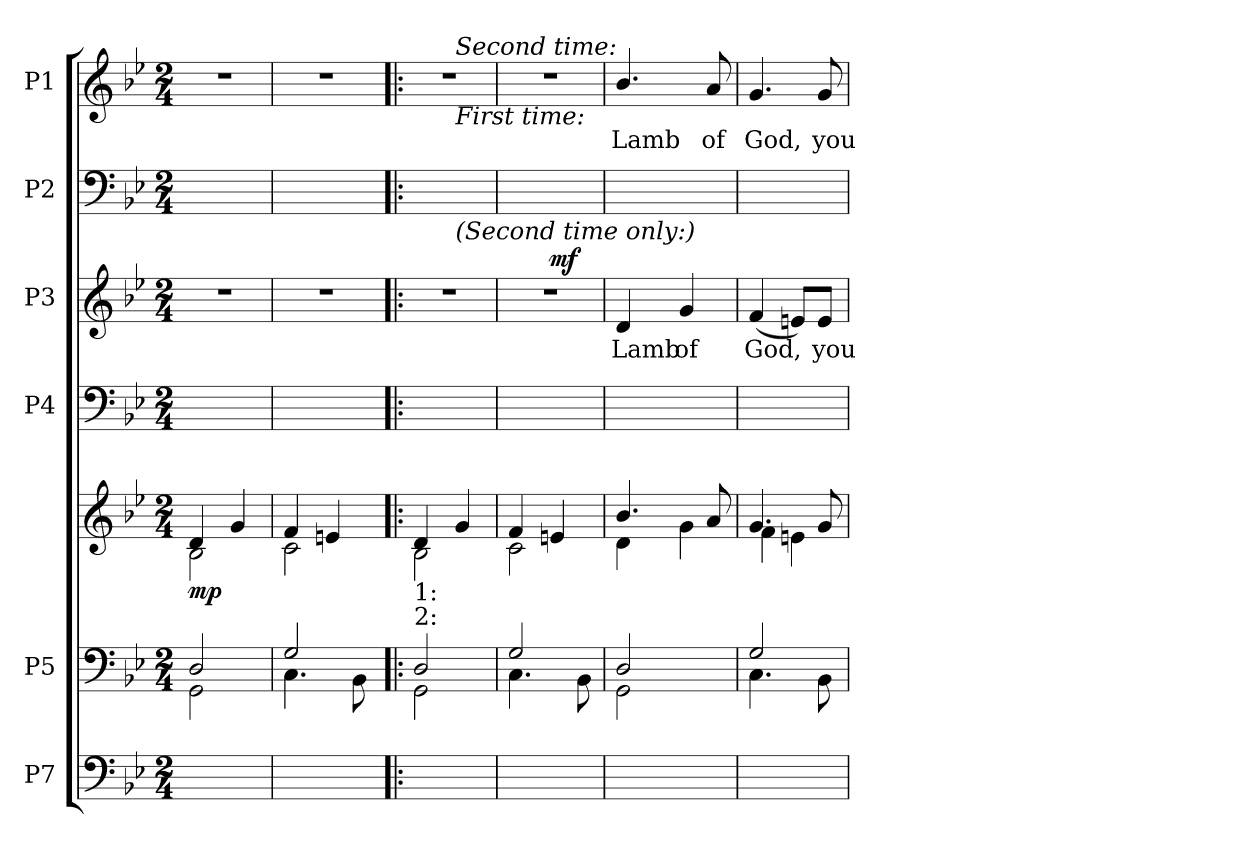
**kern	**kern	**kern	**dynam	**kern	**text	**kern	**text	**dynam	**kern	**text	**kern	**text	**dynam
*part6	*part5	*part5	*part5	*part4	*part4	*part3	*part3	*part3	*part2	*part2	*part1	*part1	*part1
*staff7	*staff6	*staff5	*staff5/6	*staff4	*staff4	*staff3	*staff3	*staff3	*staff2	*staff2	*staff1	*staff1	*staff1
*I"P7	*I"P5	*	*	*I"P4	*	*I"P3	*	*	*I"P2	*	*I"P1	*	*
!!LO:PB:g=z
*clefF4	*clefF4	*clefG2	*	*clefF4	*	*clefG2	*	*	*clefF4	*	*clefG2	*	*
*k[b-e-]	*k[b-e-]	*k[b-e-]	*	*k[b-e-]	*	*k[b-e-]	*	*	*k[b-e-]	*	*k[b-e-]	*	*
*g:	*g:	*g:	*	*g:	*	*g:	*	*	*g:	*	*g:	*	*
*M2/4	*M2/4	*M2/4	*	*M2/4	*	*M2/4	*	*	*M2/4	*	*M2/4	*	*
*MM60	*MM60	*MM60	*	*MM60	*	*MM60	*	*	*MM60	*	*MM60	*	*
=1	=1	=1	=1	=1	=1	=1	=1	=1	=1	=1	=1	=1	=1
*	*^	*^	*	*	*	*	*	*	*	*	*	*	*
!	!	!	!	!	!	!LO:N:vis=1	!	!LO:N:vis=1	!	!	!LO:N:vis=1	!	!LO:N:vis=1	!	!
2GGi/yy	2Di/	2GGi\	4di/	2B-i\	mp	2ryy	.	2r	.	.	2ryy	.	2r	.	.
.	.	.	4gi/	.	.	.	.	.	.	.	.	.	.	.	.
=2	=2	=2	=2	=2	=2	=2	=2	=2	=2	=2	=2	=2	=2	=2	=2
!	!	!	!	!	!	!LO:N:vis=1	!	!LO:N:vis=1	!	!	!LO:N:vis=1	!	!LO:N:vis=1	!	!
4.Ci/yy	2Gi/	4.Ci\	4fi/	2ci\	.	2ryy	.	2r	.	.	2ryy	.	2r	.	.
.	.	.	4eni/	.	.	.	.	.	.	.	.	.	.	.	.
8BB-i/yy	.	8BB-i\	.	.	.	.	.	.	.	.	.	.	.	.	.
=3!|:	=3!|:	=3!|:	=3!|:	=3!|:	=3!|:	=3!|:	=3!|:	=3!|:	=3!|:	=3!|:	=3!|:	=3!|:	=3!|:	=3!|:	=3!|:
!	!	!	!LO:TX:b:t=1&colon;	!	!	!	!	!	!	!	!	!	!	!	!
!	!	!	!LO:TX:b:t=2&colon;	!	!	!	!	!	!	!	!	!	!	!	!
!	!	!	!	!	!	!LO:N:vis=1	!	!LO:N:vis=1	!	!	!LO:N:vis=1	!	!LO:N:vis=1	!	!
*	*	*	*	*	*	*	*	*^	*	*	*	*	*^	*	*
2GGi/yy	2Di/	2GGi\	4di/	2B-i\	mp mf	2ryy	.	2r	4ryy	.	.	2ryy	.	2r	4ryy	.	.
!	!	!	!	!	!	!	!	!	!	!	!	!	!	!	!LO:TX:b:i:t=First time&colon;	!	!
!	!	!	!	!	!	!	!	!	!	!	!	!	!	!	!LO:TX:i:t=Second time&colon;	!	!
!	!	!	!	!	!	!	!	!	!LO:TX:a:i:t=(Second time only&colon;)	!	!	!	!	!	!	!	!
.	.	.	4gi/	.	.	.	.	.	4ryy	.	.	.	.	.	4ryy	.	.
=4	=4	=4	=4	=4	=4	=4	=4	=4	=4	=4	=4	=4	=4	=4	=4	=4	=4
!	!	!	!	!	!	!LO:N:vis=1	!	!LO:N:vis=1	!	!	!	!LO:N:vis=1	!	!LO:N:vis=1	!	!	!
4.Ci/yy	2Gi/	4.Ci\	4fi/	2ci\	.	2ryy	.	2r	4ryy	.	.	2ryy	.	2r	4.ryy	.	.
.	.	.	4eni/	.	.	.	.	.	4ryy	.	mf	.	.	.	.	.	.
8BB-i/yy	.	8BB-i\	.	.	.	.	.	.	.	.	.	.	.	.	8ryy	.	mp mf
*	*	*	*	*	*	*	*	*v	*v	*	*	*	*	*v	*v	*	*
=5	=5	=5	=5	=5	=5	=5	=5	=5	=5	=5	=5	=5	=5	=5	=5
*	*	*	*	*	*	*	*	*^	*	*	*	*	*^	*	*
!	!	!	!	!	!	!	!LO:LY:b:color=#000000	!	!	!	!	!	!	!	!	!	!
*	*	*	*	*	*	*	*	*v	*v	*	*	*	*	*v	*v	*	*
*	*	*	*	*	*	*	*	*^	*	*	*	*	*^	*	*
!	!	!	!	!	!	!	!	!	!	!LO:LY:b:color=#000000	!	!	!	!	!	!	!
*	*	*	*	*	*	*	*	*v	*v	*	*	*	*	*v	*v	*	*
*	*	*	*	*	*	*	*	*^	*	*	*	*	*^	*	*
!	!	!	!	!	!	!	!	!	!	!	!	!	!LO:LY:b:color=#000000	!	!	!	!
*	*	*	*	*	*	*	*	*v	*v	*	*	*	*	*v	*v	*	*
*	*	*	*	*	*	*	*	*^	*	*	*	*	*^	*	*
!	!	!	!	!	!	!	!	!	!	!	!	!	!	!	!	!LO:LY:b:color=#000000	!
*	*	*	*	*	*	*	*	*v	*v	*	*	*	*	*v	*v	*	*
2GGi/yy	2Di/	2GGi\	4.b-i/	4di\	.	4Di\yy	Lamb	4di/	Lamb	.	4.B-i\yy	Lamb	4.b-i/	Lamb	.
!	!	!	!	!	!	!	!LO:LY:b:color=#000000	!	!	!	!	!	!	!	!
!	!	!	!	!	!	!	!	!	!LO:LY:b:color=#000000	!	!	!	!	!	!
.	.	.	.	4gi\	.	4Gi\yy	of	4gi/	of	.	.	.	.	.	.
!	!	!	!	!	!	!	!	!	!	!	!	!LO:LY:b:color=#000000	!	!	!
!	!	!	!	!	!	!	!	!	!	!	!	!	!	!LO:LY:b:color=#000000	!
.	.	.	8ai/	.	.	.	.	.	.	.	8Ai\yy	of	8ai/	of	.
=6	=6	=6	=6	=6	=6	=6	=6	=6	=6	=6	=6	=6	=6	=6	=6
!	!	!	!	!	!	!	!LO:LY:b:color=#000000	!	!	!	!	!	!	!	!
!	!	!	!	!	!	!	!	!	!LO:LY:b:color=#000000	!	!	!	!	!	!
!	!	!	!	!	!	!	!	!	!	!	!	!LO:LY:b:color=#000000	!	!	!
!	!	!	!	!	!	!	!	!	!	!	!	!	!	!LO:LY:b:color=#000000	!
4.Ci/yy	2Gi/	4.Ci\	4.gi/	4fi\	.	(4Fi\yy	God,	(4fi/	God,	.	4.Gi\yy	God,	4.gi/	God,	.
.	.	.	.	4eni\	.	8Eni\Lyy)	.	8eni/L)	.	.	.	.	.	.	.
!	!	!	!	!	!	!	!LO:LY:b:color=#000000	!	!	!	!	!	!	!	!
!	!	!	!	!	!	!	!	!	!LO:LY:b:color=#000000	!	!	!	!	!	!
!	!	!	!	!	!	!	!	!	!	!	!	!LO:LY:b:color=#000000	!	!	!
!	!	!	!	!	!	!	!	!	!	!	!	!	!	!LO:LY:b:color=#000000	!
8BB-i/yy	.	8BB-i\	8gi/	.	.	8Ei\Jyy	you	8ei/J	you	.	8Gi\yy	you	8gi/	you	.
*	*v	*v	*	*	*	*	*	*	*	*	*	*	*	*	*
*	*	*v	*v	*	*	*	*	*	*	*	*	*	*	*
=	=	=	=	=	=	=	=	=	=	=	=	=	=
*-	*-	*-	*-	*-	*-	*-	*-	*-	*-	*-	*-	*-	*-
